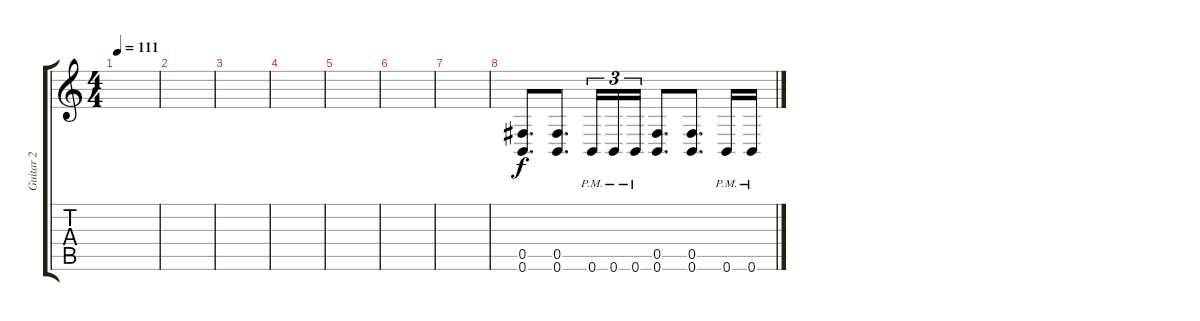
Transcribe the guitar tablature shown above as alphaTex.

\track ("Guitar 2" "Guitar 2") {instrument distortionguitar}
\staff {score tabs}
\tuning (Db4 Ab3 E3 B2 Gb2 B1) {hide}
\ts (4 4)
\tempo 111
\clef g2
\ks c
|
|
|
|
|
|
|
(0.5 0.6).8{d} (0.5 0.6).8{d} 0.6{pm}.16{tu (3 2)} 0.6{pm}.16{tu (3 2)} 0.6{pm}.16{tu (3 2)} (0.5 0.6).8{d} (0.5 0.6).8{d} 0.6{pm}.16 0.6{pm}.16
